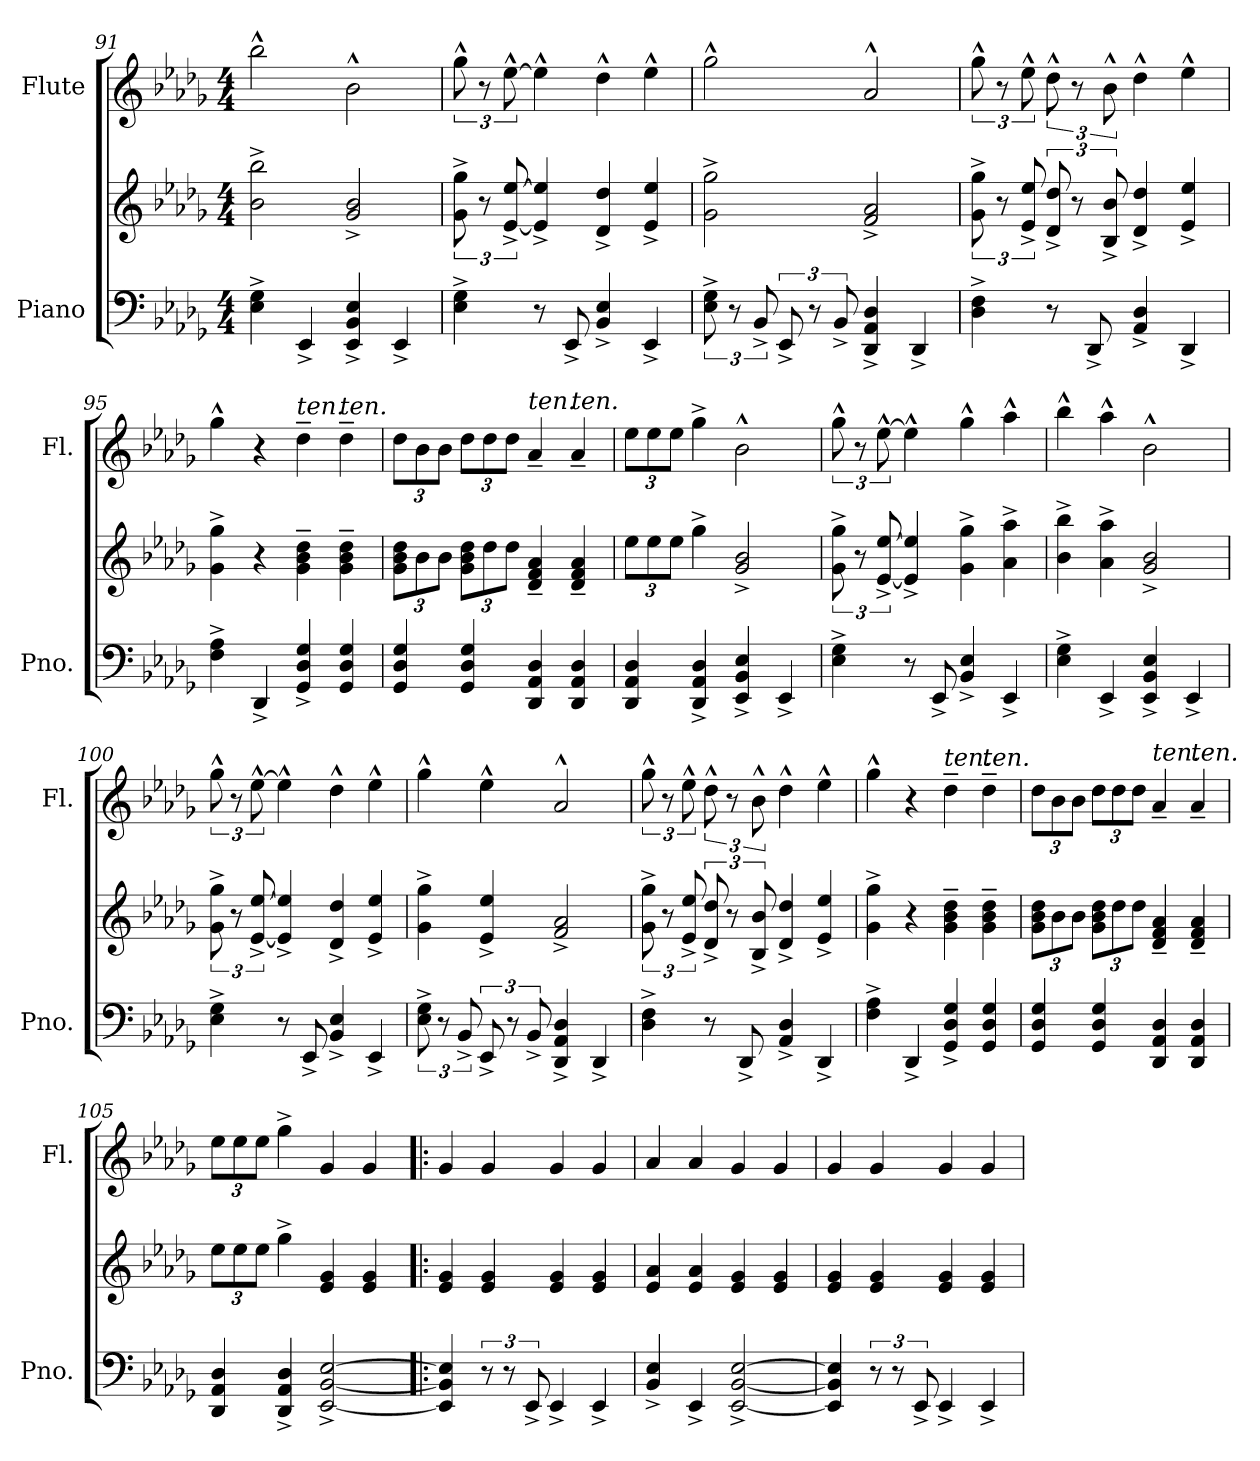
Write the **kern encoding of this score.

**kern	**kern	**kern
*part2	*part2	*part1
*staff3	*staff2	*staff1
*I"Piano	*	*I"Flute
*I'Pno.	*	*I'Fl.
*clefF4	*clefG2	*clefG2
*k[b-e-a-d-g-]	*k[b-e-a-d-g-]	*k[b-e-a-d-g-]
*D-:	*D-:	*D-:
*M4/4	*M4/4	*M4/4
=91	=91	=91
4E-\^ 4G-\^	2b-\^ 2bb-\^	2bb-^^\
4EE-^/	.	.
4EE-/^ 4BB-/^ 4E-/^	2g-/^ 2b-/^	2b-^^\
4EE-^/	.	.
=92	=92	=92
4E-\^ 4G-\^	12g-\^ 12gg-\^	12gg-^^\
.	12r	12r
.	[12e-/^ [12ee-/^	[12ee-^^\
8r	4e-/]^ 4ee-/]^	4ee-^^\]
8EE-^/	.	.
4BB-/^ 4E-/^	4d-/^ 4dd-/^	4dd-^^\
4EE-^/	4e-/^ 4ee-/^	4ee-^^\
=93	=93	=93
12E-\^ 12G-\^	2g-\^ 2gg-\^	2gg-^^\
12r	.	.
12BB-^/	.	.
12EE-^/	.	.
12r	.	.
12BB-^/	.	.
4DD-/^ 4AA-/^ 4D-/^	2f/^ 2a-/^	2a-^^/
4DD-^/	.	.
=94	=94	=94
4D-\^ 4F\^	12g-\^ 12gg-\^	12gg-^^\
.	12r	12r
.	12e-/^ 12ee-/^	12ee-^^\
8r	12d-/^ 12dd-/^	12dd-^^\
.	12r	12r
8DD-^/	.	.
.	12B-/^ 12b-/^	12b-^^\
4AA-/^ 4D-/^	4d-/^ 4dd-/^	4dd-^^\
4DD-^/	4e-/^ 4ee-/^	4ee-^^\
=95	=95	=95
4F\^ 4A-\^	4g-\^ 4gg-\^	4gg-^^\
4DD-^/	4r	4r
4GG-/^ 4D-/^ 4G-/^	4g-\~ 4b-\~ 4dd-\~	4dd-~~~\
4GG-/ 4D-/ 4G-/	4g-\~ 4b-\~ 4dd-\~	4dd-~~~\
!!LO:LB:g=z
=96	=96	=96
*	*Xbrackettup	*Xbrackettup
4GG-/ 4D-/ 4G-/	12g-\ 12b-\ 12dd-\L	12dd-\L
.	12b-\	12b-\
.	12b-\J	12b-\J
4GG-/ 4D-/ 4G-/	12g-\ 12b-\ 12dd-\L	12dd-\L
.	12dd-\	12dd-\
.	12dd-\J	12dd-\J
4DD-/ 4AA-/ 4D-/	4d-/~ 4f/~ 4a-/~	4a-~~~/
4DD-/ 4AA-/ 4D-/	4d-/~ 4f/~ 4a-/~	4a-~~~/
=97	=97	=97
4DD-/ 4AA-/ 4D-/	12ee-\L	12ee-\L
.	12ee-\	12ee-\
.	12ee-\J	12ee-\J
4DD-/^ 4AA-/^ 4D-/^	4gg-^\	4gg-^\
4EE-/^ 4BB-/^ 4E-/^	2g-/^ 2b-/^	2b-^^\
4EE-^/	.	.
=98	=98	=98
*	*brackettup	*brackettup
4E-\^ 4G-\^	12g-\^ 12gg-\^	12gg-^^\
.	12r	12r
.	[12e-/^ [12ee-/^	[12ee-^^\
8r	4e-/]^ 4ee-/]^	4ee-^^\]
8EE-^/	.	.
4BB-/^ 4E-/^	4g-\^ 4gg-\^	4gg-^^\
4EE-^/	4a-\^ 4aa-\^	4aa-^^\
=99	=99	=99
4E-\^ 4G-\^	4b-\^ 4bb-\^	4bb-^^\
4EE-^/	4a-\^ 4aa-\^	4aa-^^\
4EE-/^ 4BB-/^ 4E-/^	2g-/^ 2b-/^	2b-^^\
4EE-^/	.	.
=100	=100	=100
4E-\^ 4G-\^	12g-\^ 12gg-\^	12gg-^^\
.	12r	12r
.	[12e-/^ [12ee-/^	[12ee-^^\
8r	4e-/]^ 4ee-/]^	4ee-^^\]
8EE-^/	.	.
4BB-/^ 4E-/^	4d-/^ 4dd-/^	4dd-^^\
4EE-^/	4e-/^ 4ee-/^	4ee-^^\
=101	=101	=101
12E-\^ 12G-\^	4g-\^ 4gg-\^	4gg-^^\
12r	.	.
12BB-^/	.	.
12EE-^/	4e-/^ 4ee-/^	4ee-^^\
12r	.	.
12BB-^/	.	.
4DD-/^ 4AA-/^ 4D-/^	2f/^ 2a-/^	2a-^^/
4DD-^/	.	.
!!LO:LB:g=z
=102	=102	=102
4D-\^ 4F\^	12g-\^ 12gg-\^	12gg-^^\
.	12r	12r
.	12e-/^ 12ee-/^	12ee-^^\
8r	12d-/^ 12dd-/^	12dd-^^\
.	12r	12r
8DD-^/	.	.
.	12B-/^ 12b-/^	12b-^^\
4AA-/^ 4D-/^	4d-/^ 4dd-/^	4dd-^^\
4DD-^/	4e-/^ 4ee-/^	4ee-^^\
=103	=103	=103
4F\^ 4A-\^	4g-\^ 4gg-\^	4gg-^^\
4DD-^/	4r	4r
4GG-/^ 4D-/^ 4G-/^	4g-\~ 4b-\~ 4dd-\~	4dd-~~~\
4GG-/ 4D-/ 4G-/	4g-\~ 4b-\~ 4dd-\~	4dd-~~~\
=104	=104	=104
*	*Xbrackettup	*Xbrackettup
4GG-/ 4D-/ 4G-/	12g-\ 12b-\ 12dd-\L	12dd-\L
.	12b-\	12b-\
.	12b-\J	12b-\J
4GG-/ 4D-/ 4G-/	12g-\ 12b-\ 12dd-\L	12dd-\L
.	12dd-\	12dd-\
.	12dd-\J	12dd-\J
4DD-/ 4AA-/ 4D-/	4d-/~ 4f/~ 4a-/~	4a-~~~/
4DD-/ 4AA-/ 4D-/	4d-/~ 4f/~ 4a-/~	4a-~~~/
=105	=105	=105
4DD-/ 4AA-/ 4D-/	12ee-\L	12ee-\L
.	12ee-\	12ee-\
.	12ee-\J	12ee-\J
4DD-/^ 4AA-/^ 4D-/^	4gg-^\	4gg-^\
[2EE-/^ [2BB-/^ [2E-/^	4e-/ 4g-/	4g-/
.	4e-/ 4g-/	4g-/
=106!|:	=106!|:	=106!|:
4EE-/] 4BB-/] 4E-/]	4e-/ 4g-/	4g-/
12r	4e-/ 4g-/	4g-/
12r	.	.
12EE-^/	.	.
4EE-^/	4e-/ 4g-/	4g-/
4EE-^/	4e-/ 4g-/	4g-/
=107	=107	=107
4BB-/^ 4E-/^	4e-/ 4a-/	4a-/
4EE-^/	4e-/ 4a-/	4a-/
[2EE-/^ [2BB-/^ [2E-/^	4e-/ 4g-/	4g-/
.	4e-/ 4g-/	4g-/
=108	=108	=108
4EE-/] 4BB-/] 4E-/]	4e-/ 4g-/	4g-/
12r	4e-/ 4g-/	4g-/
12r	.	.
12EE-^/	.	.
4EE-^/	4e-/ 4g-/	4g-/
4EE-^/	4e-/ 4g-/	4g-/
=	=	=
*-	*-	*-
